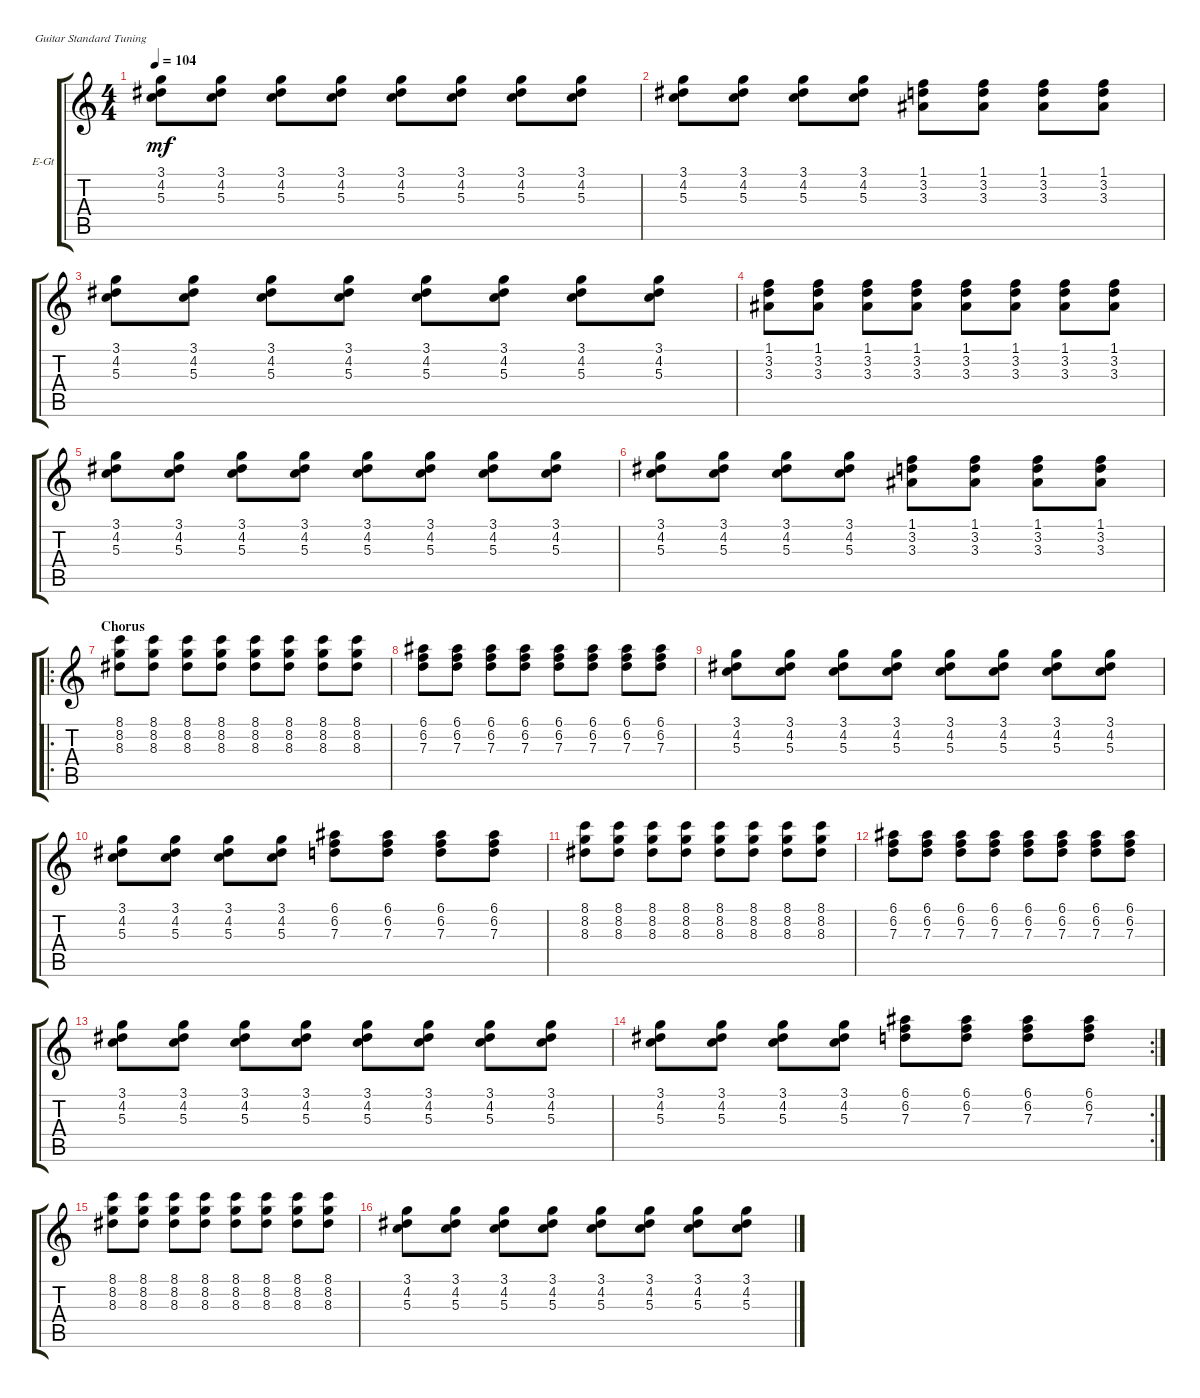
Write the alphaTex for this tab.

\defaultSystemsLayout 4
\bracketExtendMode groupsimilarinstruments
\firstSystemTrackNameOrientation horizontal
\otherSystemsTrackNameOrientation horizontal
\track ("Electric Guitar (Clean)" "E-Gt") {instrument overdrivenguitar}
\staff {score tabs}
\tuning (E4 B3 G3 D3 A2 E2)
\ts (4 4)
\tempo 104
\clef g2
\ks c
(3.1 4.2 5.3).8{dy mf} (3.1 4.2 5.3).8 (3.1 4.2 5.3).8 (3.1 4.2 5.3).8 (3.1 4.2 5.3).8 (3.1 4.2 5.3).8 (3.1 4.2 5.3).8 (3.1 4.2 5.3).8 |
(3.1 4.2 5.3).8 (3.1 4.2 5.3).8 (3.1 4.2 5.3).8 (3.1 4.2 5.3).8 (1.1 3.2 3.3).8 (1.1 3.2 3.3).8 (1.1 3.2 3.3).8 (1.1 3.2 3.3).8 |
(3.1 4.2 5.3).8 (3.1 4.2 5.3).8 (3.1 4.2 5.3).8 (3.1 4.2 5.3).8 (3.1 4.2 5.3).8 (3.1 4.2 5.3).8 (3.1 4.2 5.3).8 (3.1 4.2 5.3).8 |
(1.1 3.2 3.3).8 (1.1 3.2 3.3).8 (1.1 3.2 3.3).8 (1.1 3.2 3.3).8 (1.1 3.2 3.3).8 (1.1 3.2 3.3).8 (1.1 3.2 3.3).8 (1.1 3.2 3.3).8 |
(3.1 4.2 5.3).8 (3.1 4.2 5.3).8 (3.1 4.2 5.3).8 (3.1 4.2 5.3).8 (3.1 4.2 5.3).8 (3.1 4.2 5.3).8 (3.1 4.2 5.3).8 (3.1 4.2 5.3).8 |
(3.1 4.2 5.3).8 (3.1 4.2 5.3).8 (3.1 4.2 5.3).8 (3.1 4.2 5.3).8 (1.1 3.2 3.3).8 (1.1 3.2 3.3).8 (1.1 3.2 3.3).8 (1.1 3.2 3.3).8 |
\ro
\section ("" "Chorus")
(8.1 8.2 8.3).8 (8.1 8.2 8.3).8 (8.1 8.2 8.3).8 (8.1 8.2 8.3).8 (8.1 8.2 8.3).8 (8.1 8.2 8.3).8 (8.1 8.2 8.3).8 (8.1 8.2 8.3).8 |
(7.3 6.2 6.1).8 (7.3 6.2 6.1).8 (7.3 6.2 6.1).8 (7.3 6.2 6.1).8 (7.3 6.2 6.1).8 (7.3 6.2 6.1).8 (7.3 6.2 6.1).8 (7.3 6.2 6.1).8 |
(3.1 4.2 5.3).8 (3.1 4.2 5.3).8 (3.1 4.2 5.3).8 (3.1 4.2 5.3).8 (3.1 4.2 5.3).8 (3.1 4.2 5.3).8 (3.1 4.2 5.3).8 (3.1 4.2 5.3).8 |
(3.1 4.2 5.3).8 (3.1 4.2 5.3).8 (3.1 4.2 5.3).8 (3.1 4.2 5.3).8 (7.3 6.2 6.1).8 (7.3 6.2 6.1).8 (7.3 6.2 6.1).8 (7.3 6.2 6.1).8 |
(8.1 8.2 8.3).8 (8.1 8.2 8.3).8 (8.1 8.2 8.3).8 (8.1 8.2 8.3).8 (8.1 8.2 8.3).8 (8.1 8.2 8.3).8 (8.1 8.2 8.3).8 (8.1 8.2 8.3).8 |
(7.3 6.2 6.1).8 (7.3 6.2 6.1).8 (7.3 6.2 6.1).8 (7.3 6.2 6.1).8 (7.3 6.2 6.1).8 (7.3 6.2 6.1).8 (7.3 6.2 6.1).8 (7.3 6.2 6.1).8 |
(3.1 4.2 5.3).8 (3.1 4.2 5.3).8 (3.1 4.2 5.3).8 (3.1 4.2 5.3).8 (3.1 4.2 5.3).8 (3.1 4.2 5.3).8 (3.1 4.2 5.3).8 (3.1 4.2 5.3).8 |
\rc 2
(3.1 4.2 5.3).8 (3.1 4.2 5.3).8 (3.1 4.2 5.3).8 (3.1 4.2 5.3).8 (7.3 6.2 6.1).8 (7.3 6.2 6.1).8 (7.3 6.2 6.1).8 (7.3 6.2 6.1).8 |
(8.1 8.2 8.3).8 (8.1 8.2 8.3).8 (8.1 8.2 8.3).8 (8.1 8.2 8.3).8 (8.1 8.2 8.3).8 (8.1 8.2 8.3).8 (8.1 8.2 8.3).8 (8.1 8.2 8.3).8 |
(3.1 4.2 5.3).8 (3.1 4.2 5.3).8 (3.1 4.2 5.3).8 (3.1 4.2 5.3).8 (3.1 4.2 5.3).8 (3.1 4.2 5.3).8 (3.1 4.2 5.3).8 (3.1 4.2 5.3).8
